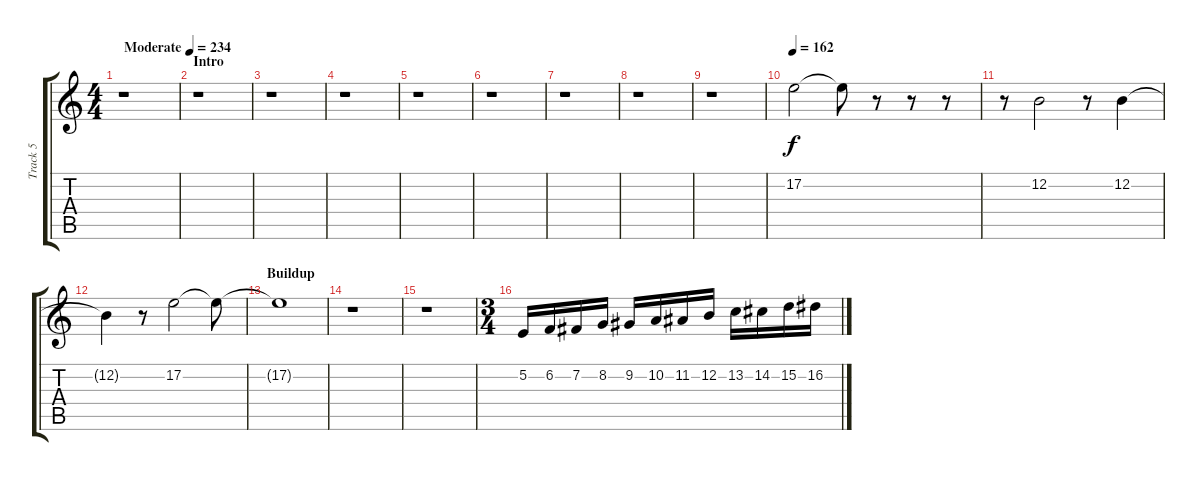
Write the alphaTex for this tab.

\track ("Track 5" "Track 5") {instrument trumpet}
\staff {score tabs}
\tuning (E4 B3 G3 D3 A2 E2) {hide}
\ts (4 4)
\tempo (234 "Moderate")
\clef g2
\ks c
r.1{dy f instrument trumpet} |
\section ("" "Intro")
r.1 |
r.1 |
r.1 |
r.1 |
r.1 |
r.1 |
r.1 |
r.1 |
\tempo 162
17.2.2 17.2{t}.8 r.8 r.8 r.8 |
r.8 12.2.2 r.8 12.2.4 |
12.2{t}.4 r.8 17.2.2 17.2{t}.8 |
\section ("" "Buildup")
17.2{t}.1 |
r.1 |
r.1 |
\ts (3 4)
5.2.16 6.2.16 7.2.16 8.2.16 9.2.16 10.2.16 11.2.16 12.2.16 13.2.16 14.2.16 15.2.16 16.2.16
